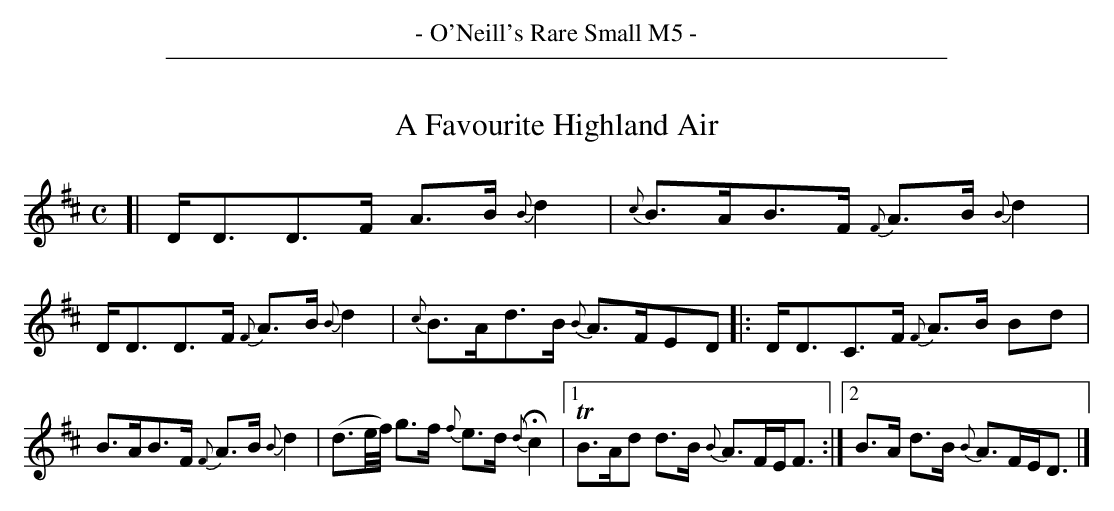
X:1
T: A Favourite Highland Air
M: C
L: 1/8
K: D
[|\
D<DD>F A>B {B}d2 | {c}B>AB>F {F}A>B {B}d2 |\
D<DD>F {F}A>B {B}d2 | {c}B>Ad>B {B}A>FED |:\
D<DC>F {F}A>B Bd |
B>AB>F {F}A>B {B}d2 | (d3/e//f//) g>f {f}e>d {d}Hc2 |\
[1 TB>Ad d>B {B}A>FE<F :|[2 B>A d>B {B}A>FE<D |]
